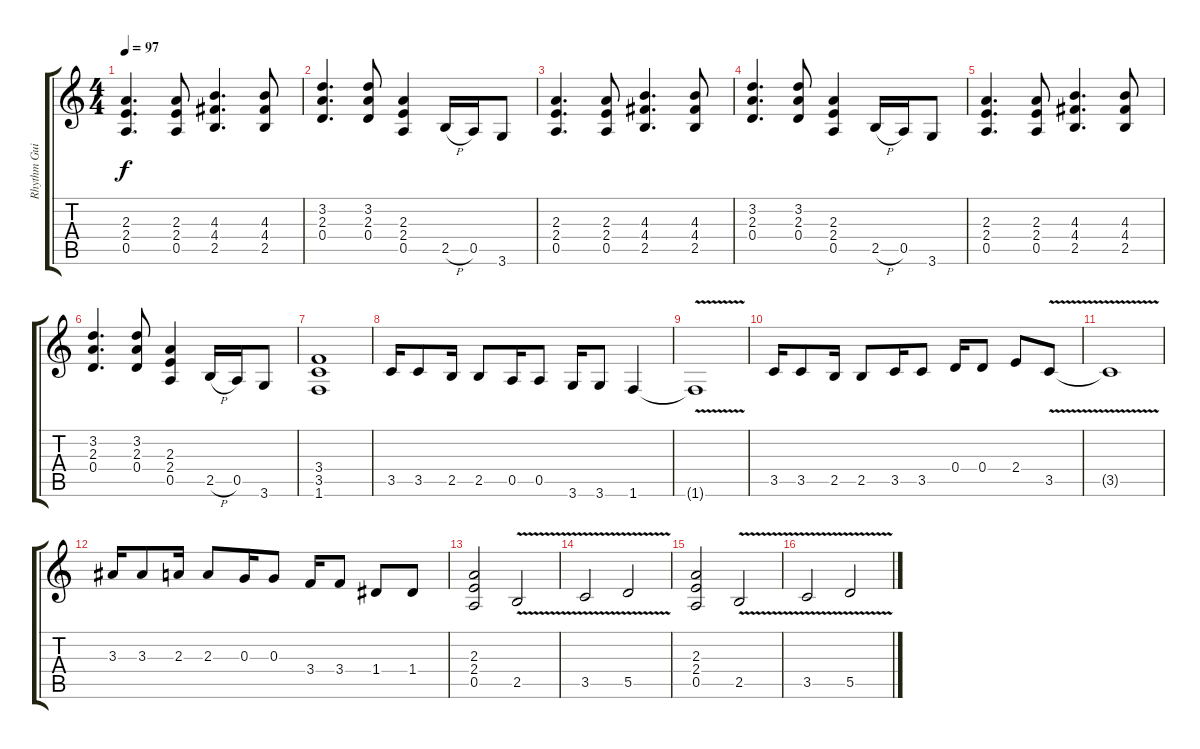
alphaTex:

\track ("Rhythm Guitar" "Rhythm Gui") {instrument overdrivenguitar}
\staff {score tabs}
\tuning (E4 B3 G3 D3 A2 E2) {hide}
\ts (4 4)
\tempo 97
\clef g2
\ks c
(2.3 2.4 0.5).4{d dy f} (2.3 2.4 0.5).8 (4.3 4.4 2.5).4{d} (4.3 4.4 2.5).8 |
(3.2 2.3 0.4).4{d} (3.2 2.3 0.4).8 (2.3 2.4 0.5).4 2.5{h}.16 0.5.16 3.6.8 |
(2.3 2.4 0.5).4{d} (2.3 2.4 0.5).8 (4.3 4.4 2.5).4{d} (4.3 4.4 2.5).8 |
(3.2 2.3 0.4).4{d} (3.2 2.3 0.4).8 (2.3 2.4 0.5).4 2.5{h}.16 0.5.16 3.6.8 |
(2.3 2.4 0.5).4{d} (2.3 2.4 0.5).8 (4.3 4.4 2.5).4{d} (4.3 4.4 2.5).8 |
(3.2 2.3 0.4).4{d} (3.2 2.3 0.4).8 (2.3 2.4 0.5).4 2.5{h}.16 0.5.16 3.6.8 |
(3.4 3.5 1.6).1{volume 13} |
3.5.16 3.5.8 2.5.16 2.5.8 0.5.16 0.5.8 3.6.16 3.6.8 1.6.4 |
1.6{v t}.1 |
3.5.16 3.5.8 2.5.16 2.5.8 3.5.16 3.5.8 0.4.16 0.4.8 2.4.8 3.5{v}.8 |
3.5{t}.1 |
3.3.16 3.3.8 2.3.16 2.3.8 0.3.16 0.3.8 3.4.16 3.4.8 1.4.8 1.4.8 |
(2.3 2.4 0.5).2 2.5{v}.2 |
3.5{v}.2 5.5{v}.2 |
(2.3 2.4 0.5).2 2.5{v}.2{volume 1} |
3.5{v}.2{volume 0} 5.5{v}.2
